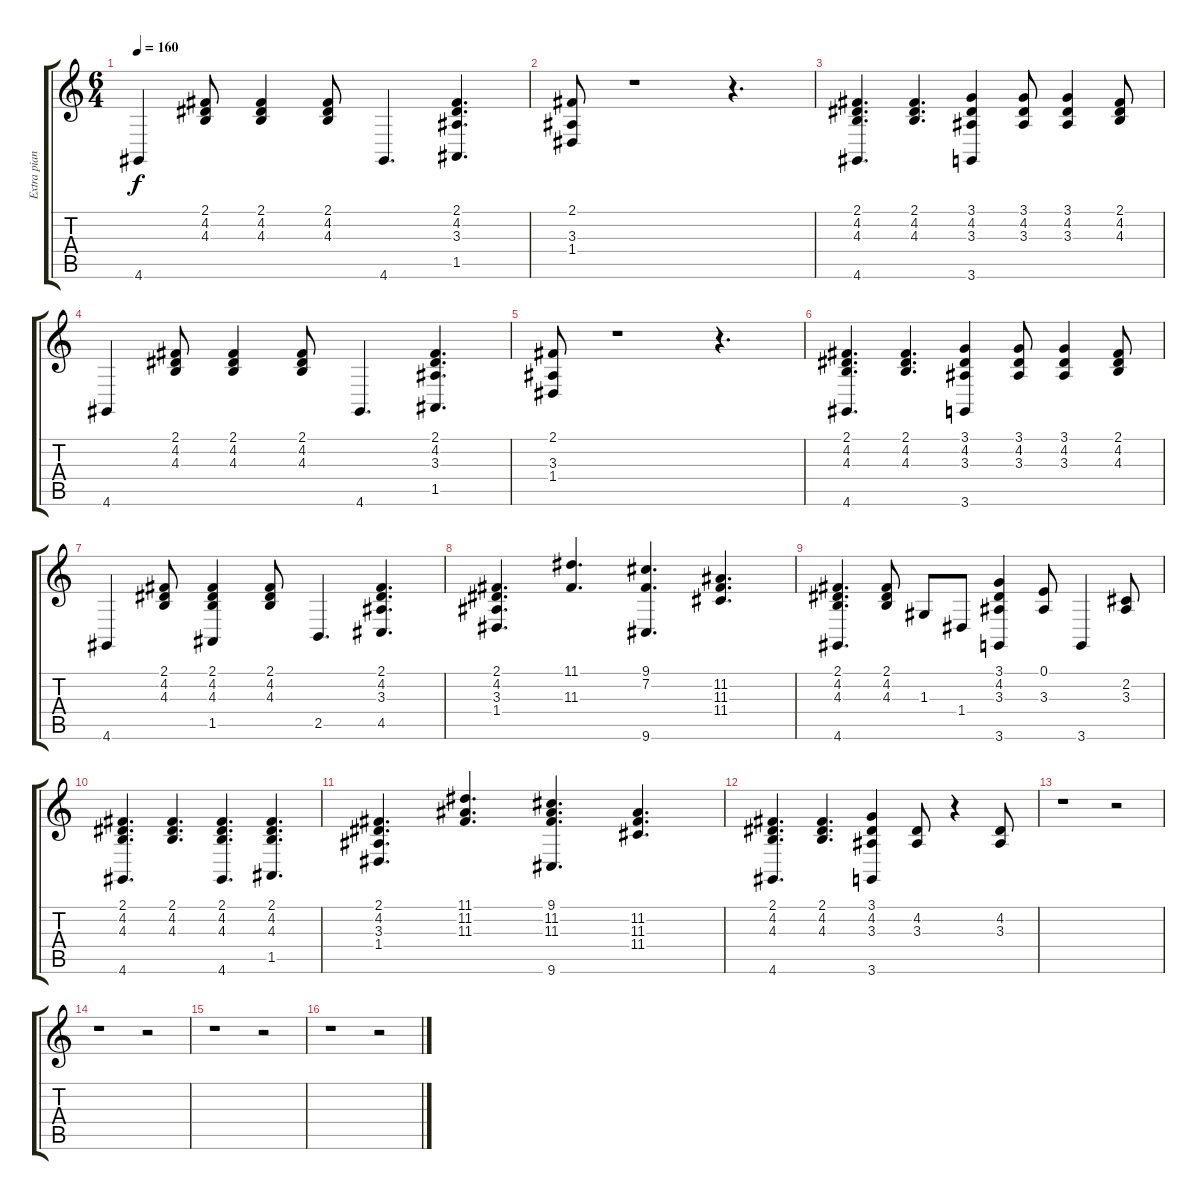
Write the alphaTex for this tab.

\track ("Extra piano" "Extra pian") {instrument rockorgan}
\staff {score tabs}
\tuning (E4 B3 G3 D3 A2 E2) {hide}
\ts (6 4)
\tempo 160
\clef g2
\ks c
4.6.4{dy f} (2.1 4.2 4.3).8 (2.1 4.2 4.3).4 (2.1 4.2 4.3).8 4.6.4{d} (2.1 4.2 3.3 1.5).4{d} |
(2.1 3.3 1.4).8 r.1 r.4{d} |
(2.1 4.2 4.3 4.6).4{d} (2.1 4.2 4.3).4{d} (3.1 4.2 3.3 3.6).4 (3.1 4.2 3.3).8 (3.1 4.2 3.3).4 (2.1 4.2 4.3).8 |
4.6.4 (2.1 4.2 4.3).8 (2.1 4.2 4.3).4 (2.1 4.2 4.3).8 4.6.4{d} (2.1 4.2 3.3 1.5).4{d} |
(2.1 3.3 1.4).8 r.1 r.4{d} |
(2.1 4.2 4.3 4.6).4{d} (2.1 4.2 4.3).4{d} (3.1 4.2 3.3 3.6).4 (3.1 4.2 3.3).8 (3.1 4.2 3.3).4 (2.1 4.2 4.3).8 |
4.6.4 (2.1 4.2 4.3).8 (2.1 4.2 4.3 1.5).4 (2.1 4.2 4.3).8 2.5.4{d} (2.1 4.2 3.3 4.5).4{d} |
(2.1 4.2 3.3 1.4).4{d} (11.1 11.3).4{d} (9.1 7.2 9.6).4{d} (11.2 11.3 11.4).4{d} |
(2.1 4.2 4.3 4.6).4{d} (2.1 4.2 4.3).8 1.3.8 1.4.8 (3.1 4.2 3.3 3.6).4 (0.1 3.3).8 3.6.4 (2.2 3.3).8 |
(2.1 4.2 4.3 4.6).4{d} (2.1 4.2 4.3).4{d} (2.1 4.2 4.3 4.6).4{d} (2.1 4.2 4.3 1.5).4{d} |
(2.1 4.2 3.3 1.4).4{d} (11.1 11.2 11.3).4{d} (9.1 11.2 11.3 9.6).4{d} (11.2 11.3 11.4).4{d} |
(2.1 4.2 4.3 4.6).4{d} (2.1 4.2 4.3).4{d} (3.1 4.2 3.3 3.6).4 (4.2 3.3).8 r.4 (4.2 3.3).8 |
r.1 r.2 |
r.1 r.2 |
r.1 r.2 |
r.1 r.2
